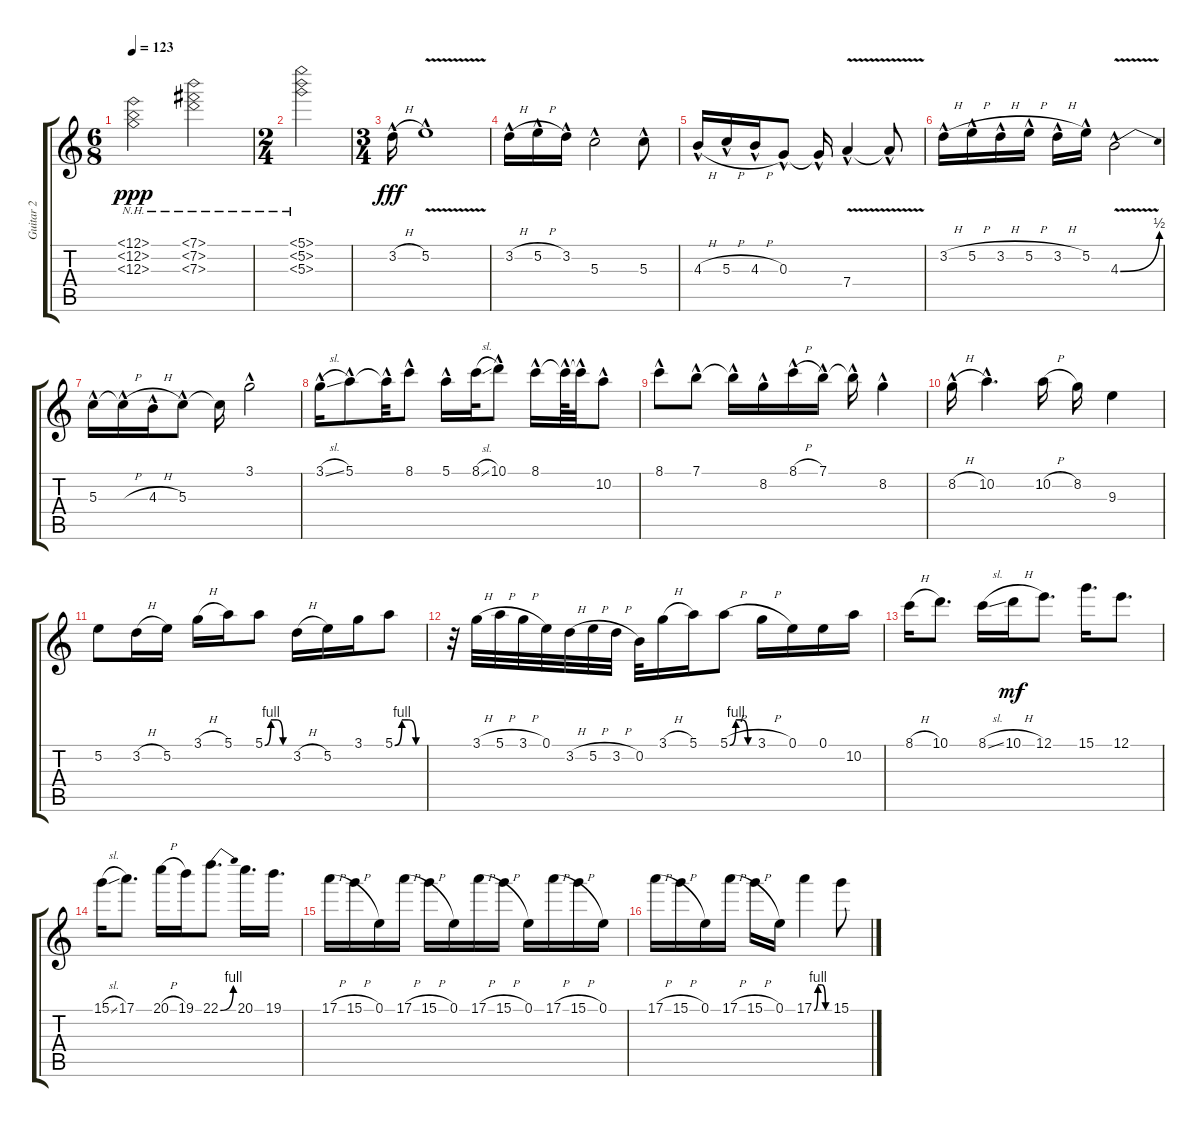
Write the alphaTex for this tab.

\track ("Guitar 2" "Guitar 2") {instrument distortionguitar}
\staff {score tabs}
\tuning (E4 B3 G3 D3 A2 E2) {hide}
\ts (6 8)
\tempo 123
\clef g2
\ks c
(12.1{nh} 12.2{nh} 12.3{nh}).2{dy ppp} (7.1{nh} 7.2{nh} 7.3{nh}).2 |
\ts (2 4)
(5.1{nh} 5.2{nh} 5.3{nh}).2 |
\ts (3 4)
3.2{h hac}.16{dy fff} 5.2{v hac}.1 |
3.2{h hac}.16 5.2{h hac}.16 3.2{hac}.16 5.3{hac}.2 5.3{hac}.8 |
4.3{h hac}.16 5.3{h hac}.16 4.3{h hac}.16 0.3{hac}.8 0.3{hac t}.16 7.4{v hac}.4 7.4{hac t}.8 |
3.2{h hac}.16 5.2{h hac}.16 3.2{h hac}.16 5.2{h hac}.16 3.2{h hac}.16 5.2{hac}.16 4.3{be (bend 0 0 60 2) v hac}.2 |
5.3{hac}.16 5.3{h hac t}.16 4.3{h hac}.16 5.3{hac}.8 5.3{t}.16 3.1{hac}.2 |
3.1{sl hac}.16 5.1{hac}.8 5.1{hac t}.32 8.1{hac}.8 5.1{hac}.16 8.1{sl}.32 10.1{hac}.8 8.1{hac}.16 8.1{hac t}.64 8.1{hac t}.32 10.2{hac}.8 |
8.1{hac}.8 7.1{hac}.8 7.1{hac t}.16 8.2{hac}.16 8.1{h hac}.16 7.1{hac}.16 7.1{hac t}.16 8.2{hac}.4 |
8.2{h hac}.16 10.2{hac}.4{d} 10.2{h}.16 8.2.16 9.3.4 |
5.2.8 3.2{h}.16 5.2.16 3.1{h}.16 5.1.16 5.1{be (custom 0 0 15 4 30 4 45 0 60 0)}.8 3.2{h}.16 5.2.16 3.1.16 5.1{be (custom 0 0 15 4 30 4 45 0 60 0)}.8 |
r.32 3.1{h}.32 5.1{h}.32 3.1{h}.32 0.1.32 3.2{h}.32 5.2{h}.32 3.2{h}.32 0.2.32 3.1{h}.16 5.1.16 5.1{be (custom 0 0 15 4 30 4 45 0 60 0) h}.8 3.1{h}.16 0.1.16 0.1.16 10.2.16 |
8.1{h}.16 10.1.8{d} 8.1{sl}.16 10.1{h}.16{dy mf} 12.1.8{d} 15.1.16{d} 12.1.8{d} |
15.1{sl}.16 17.1.8{d} 20.1{h}.16 19.1.16 22.1{be (bend 0 0 60 4)}.8{d} 20.1.16{d} 19.1.16{d} |
17.1{h}.16 15.1{h}.16 0.1.16 17.1{h}.16 15.1{h}.16 0.1.16 17.1{h}.16 15.1{h}.16 0.1.16 17.1{h}.16 15.1{h}.16 0.1.16 |
17.1{h}.16 15.1{h}.16 0.1.16 17.1{h}.16 15.1{h}.16 0.1.16 17.1{be (custom 0 0 15 4 30 4 45 0 60 0)}.4 15.1.8
